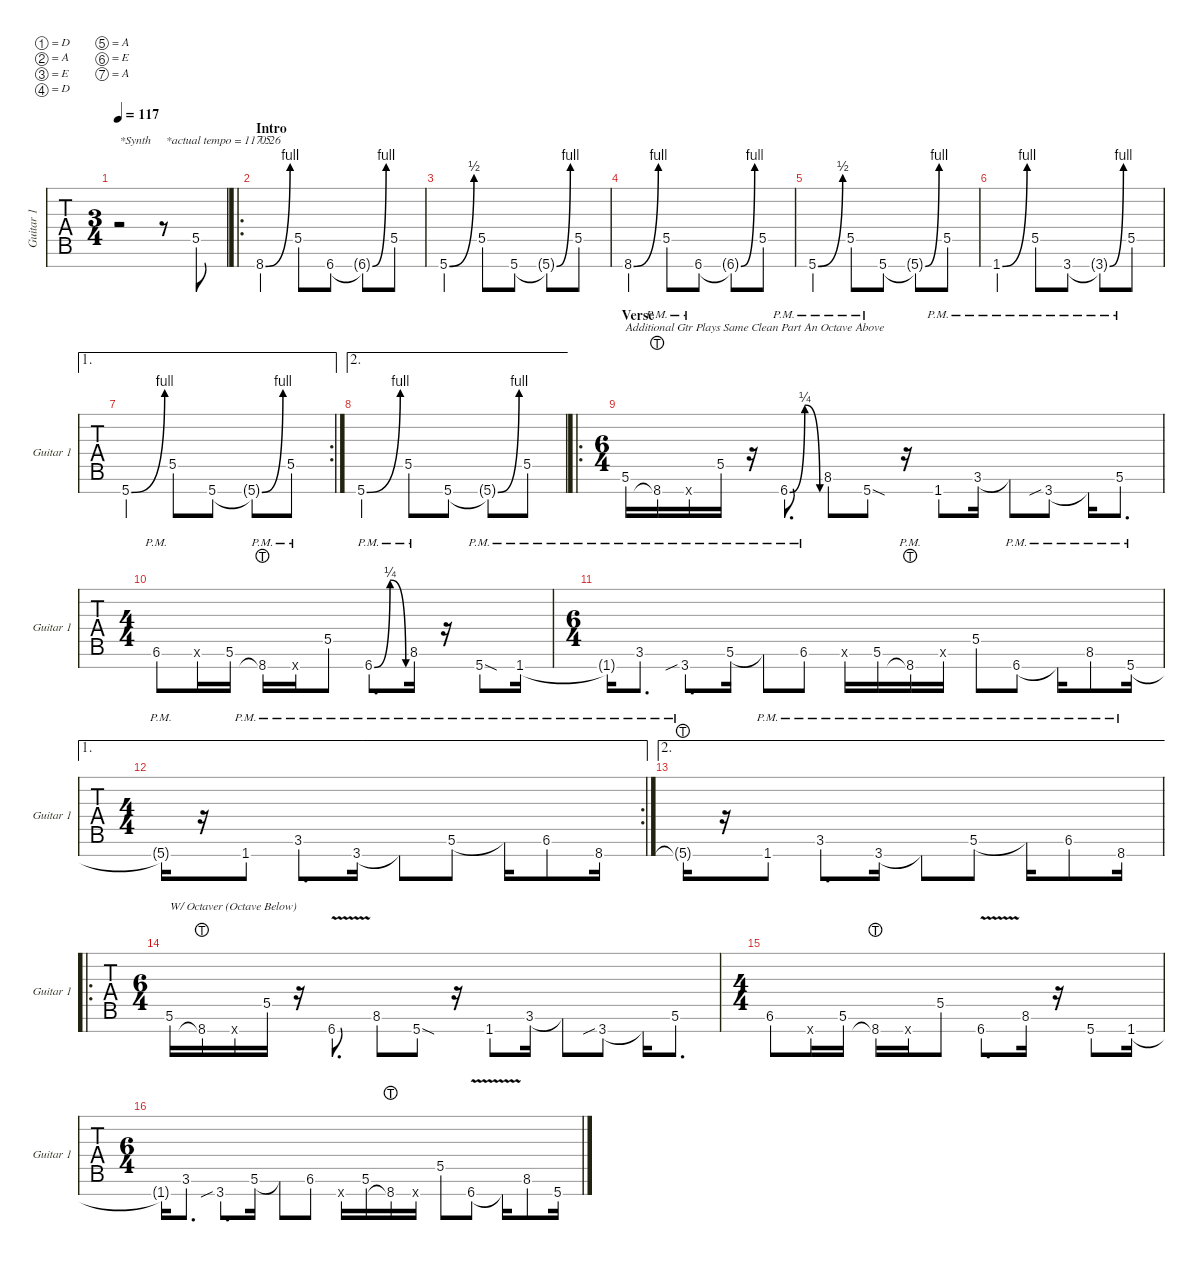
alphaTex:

\defaultSystemsLayout 4
\hideDynamics
\bracketExtendMode nobrackets
\singleTrackTrackNamePolicy allsystems
\multiTrackTrackNamePolicy allsystems
\firstSystemTrackNameMode fullname
\otherSystemsTrackNameMode fullname
\otherSystemsTrackNameOrientation horizontal
\track ("Guitar 1" "Guitar 1") {instrument overdrivenguitar}
\staff {tabs}
\tuning (D4 A3 E3 D3 A2 E2 A1)
\ts (3 4)
\ac
\tempo 117
\clef g2
\ks c
r.2{txt "*Synth     *actual tempo = 117.5" dy mf instrument overdrivenguitar} r.8 5.5.8 |
\ro
\section ("" "Intro")
8.7{be (bend 45 0 59.4 4)}.4{txt "0:26"} 5.5.8 6.7.8 6.7{be (bend 30 0 60 4) t}.8 5.5.8 |
5.7{be (bend 45 0 59.4 2)}.4 5.5.8 5.7.8 5.7{be (bend 30 0 60 4) t}.8 5.5.8 |
8.7{be (bend 45 0 59.4 4)}.4 5.5.8 6.7.8 6.7{be (bend 30 0 60 4) t}.8 5.5.8 |
5.7{be (bend 45 0 59.4 2)}.4 5.5.8 5.7.8 5.7{be (bend 30 0 60 4) t}.8 5.5.8 |
1.7{be (bend 45 0 60 4)}.4 5.5.8 3.7.8 3.7{be (bend 30 0 59.4 4) t}.8 5.5.8 |
\ae 1
\rc 2
5.7{be (bend 45 0 59.4 4)}.4 5.5.8 5.7.8 5.7{be (bend 30 0 60 4) t}.8 5.5.8 |
\ae 2
5.7{be (bend 45 0 59.4 4)}.4 5.5.8 5.7.8 5.7{be (bend 30 0 60 4) t}.8 5.5.8 |
\ro
\ts (6 4)
\beaming (8 2 2 2 2 2 2)
\section ("" "Verse")
5.6{st}.16{txt "Additional Gtr Plays Same Clean Part An Octave Above"} 8.7{lht pm}.16 8.7{pm x}.16 5.5.16 r.16 6.7{be (bendrelease 0 0 7.8 1 20.4 1 30 0) pm}.8{d} 8.6{pm st}.8 5.7{sod pm st}.8 r.16 1.7{pm}.8 3.6{pm}.16 3.6{pm t}.8 3.7{sib pm}.8 3.7{pm t}.16 5.6{pm}.8{d} |
\ts (4 4)
6.6{pm st}.8 0.6{x}.16 5.6.16 8.7{lht pm}.16 8.7{pm x}.16 5.5{st}.8 6.7{be (bendrelease 0 0 9 1 20.4 1 30 0) pm}.8{d} 8.6{pm}.16 r.16 5.7{sod pm st}.8 1.7{pm}.16 |
\ts (6 4)
1.7{pm t}.16 3.6{pm}.8{d} 3.7{sib pm}.8{d} 5.6{pm}.16 5.6{pm t}.8 6.6{pm st}.8 5.6{x}.16 5.6{st}.16 8.7{lht pm}.16 10.6{x}.16 5.5{st}.8 6.7{pm}.8 6.7{pm t}.16 8.6{pm st}.8 5.7{pm}.16 |
\ae 1
\rc 2
\ts (4 4)
5.7{pm t}.16 r.16 1.7{pm}.8 3.6{pm}.8{d} 3.7{pm}.16 3.7{pm t}.8 5.6{pm}.8 5.6{pm t}.16 6.6{pm st}.8 8.7{pm}.16 |
\ae 2
5.7{lht g pm}.16 r.16 1.7{pm}.8 3.6{pm}.8{d} 3.7{pm}.16 3.7{pm t}.8 5.6{pm}.8 5.6{pm t}.16 6.6{pm st}.8 8.7{pm}.16 |
\ro
\ts (6 4)
5.6.16{txt "W/ Octaver (Octave Below)"} 8.7{lht}.16 8.7{x}.16 5.5.16 r.16 6.7{v}.8{d} 8.6{st}.8 5.7{sod st}.8 r.16 1.7.8 3.6.16 3.6{t}.8 3.7{sib}.8 3.7{t}.16 5.6.8{d} |
\ts (4 4)
6.6{st}.8 8.7{x}.16 5.6.16 8.7{lht}.16 8.7{x}.16 5.5.8 6.7{v}.8{d} 8.6.16 r.16 5.7{st}.8 1.7.16 |
\ts (6 4)
1.7{t}.16 3.6.8{d} 3.7{sib}.8{d} 5.6.16 5.6{t}.8 6.6{st}.8 8.7{x}.16 5.6.16 8.7{lht}.16 8.7{x}.16 5.5.8 6.7{v}.8 6.7{t}.16 8.6{st}.8 5.7.16
